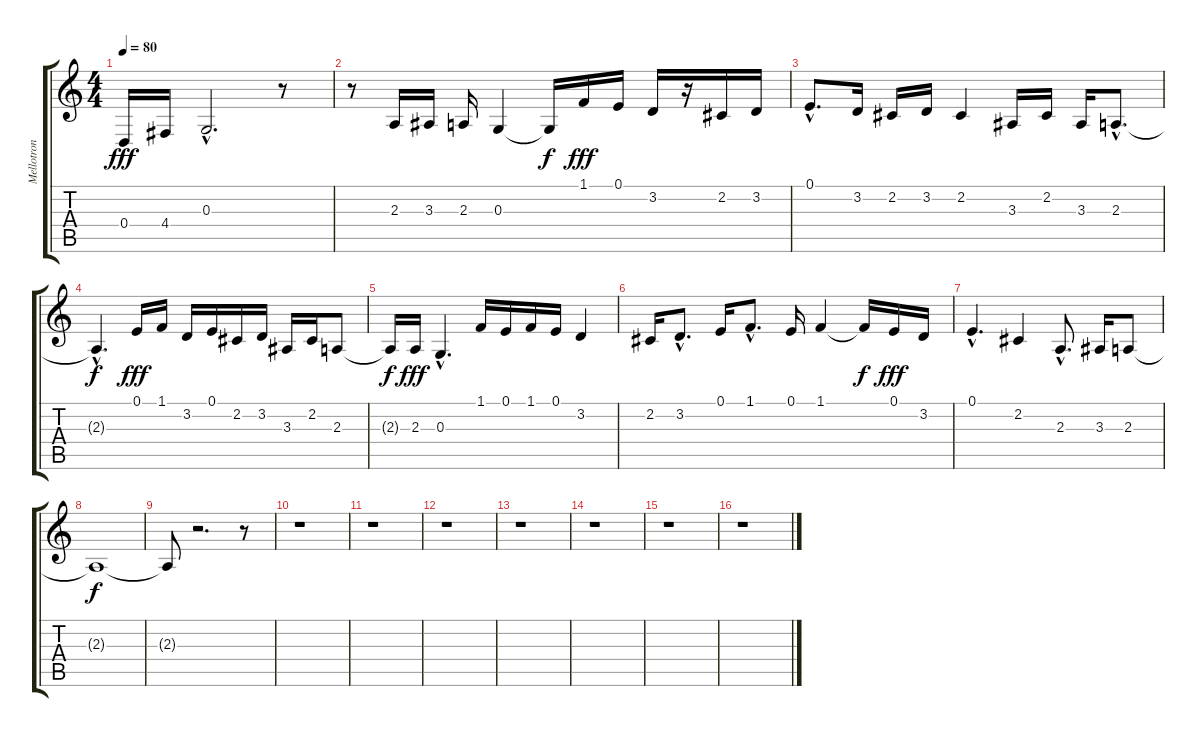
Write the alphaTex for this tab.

\track ("Mellotron           " "Mellotron ") {instrument clavinet}
\staff {score tabs}
\tuning (E4 B3 G3 D3 A2 E2) {hide}
\ts (4 4)
\tempo 80
\clef g2
\ks c
0.4.16{dy fff} 4.4.16 0.3{hac}.2{d} r.8 |
r.8 2.3.16 3.3.16 2.3.16 0.3.4 0.3{t}.16{dy f} 1.1.16{dy fff} 0.1.16 3.2.16 r.16 2.2.16 3.2.16 |
0.1{hac}.8{d} 3.2.16 2.2.16 3.2.16 2.2.4 3.3.16 2.2.16 3.3.16 2.3{hac}.8{d} |
2.3{hac t}.4{d dy f} 0.1.16{dy fff} 1.1.16 3.2.16 0.1.16 2.2.16 3.2.16 3.3.16 2.2.16 2.3.8 |
2.3{t}.16{dy f} 2.3.16{dy fff} 0.3{hac}.4{d} 1.1.16 0.1.16 1.1.16 0.1.16 3.2.4 |
2.2.16 3.2{hac}.8{d} 0.1.16 1.1{hac}.8{d} 0.1.16 1.1.4 1.1{t}.16{dy f} 0.1.16{dy fff} 3.2.16 |
0.1{hac}.4{d} 2.2.4 2.3{hac}.8{d} 3.3.16 2.3.8 |
2.3{t}.1{dy f} |
2.3{t}.8 r.2{d} r.8 |
r.1 |
r.1 |
r.1 |
r.1 |
r.1 |
r.1 |
r.1
